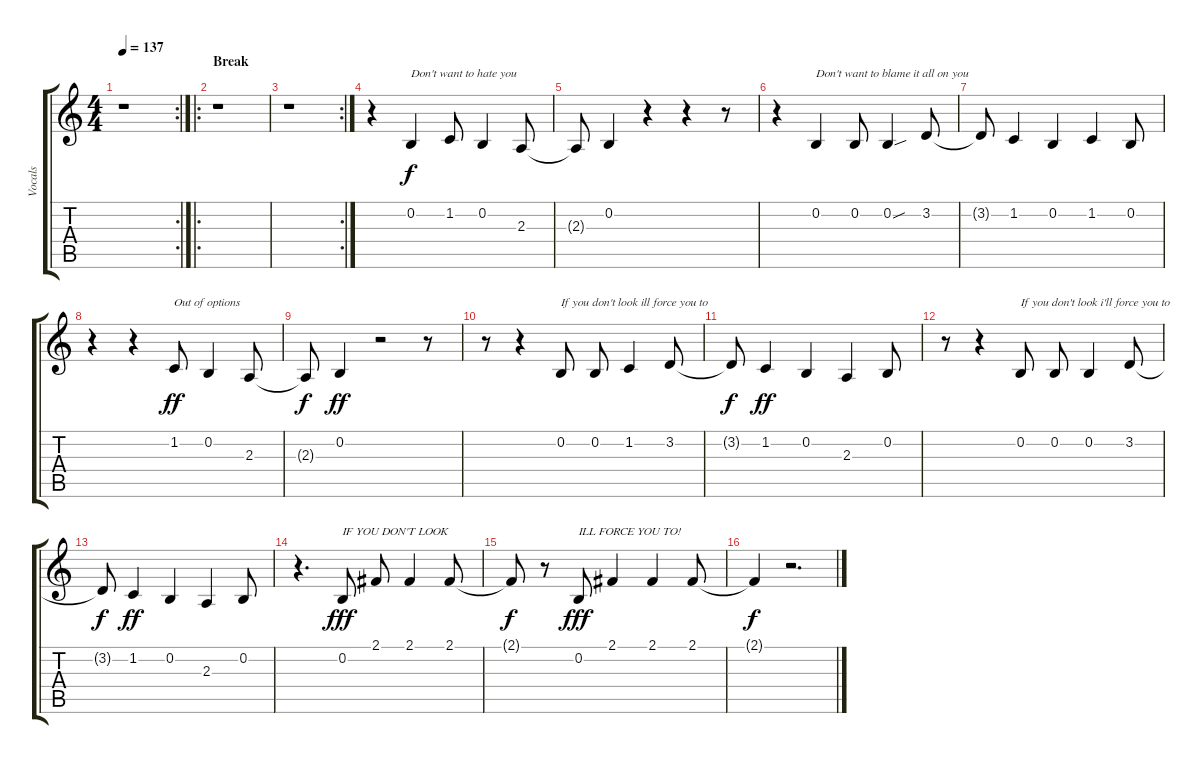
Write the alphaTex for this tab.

\track ("Vocals" "Vocals") {instrument tenorsax}
\staff {score tabs}
\tuning (E4 B3 G3 D3 A2 E2) {hide}
\rc 2
\ts (4 4)
\tempo 137
\clef g2
\ks c
r.1{dy fff} |
\ro
\section ("" "Break")
r.1 |
\rc 2
r.1 |
r.4 0.2.4{txt "Don't want to hate you" dy f} 1.2.8 0.2.4 2.3.8 |
2.3{t}.8 0.2.4 r.4 r.4 r.8 |
r.4 0.2.4{txt "Don't want to blame it all on you"} 0.2.8 0.2{sou}.4 3.2.8 |
3.2{t}.8 1.2.4 0.2.4 1.2.4 0.2.8 |
r.4 r.4 1.2.8{txt "Out of options" dy ff} 0.2.4 2.3.8 |
2.3{t}.8{dy f} 0.2.4{dy ff} r.2 r.8 |
r.8 r.4 0.2.8{txt "If you don't look ill force you to"} 0.2.8 1.2.4 3.2.8 |
3.2{t}.8{dy f} 1.2.4{dy ff} 0.2.4 2.3.4 0.2.8 |
r.8 r.4 0.2.8{txt "If you don't look i'll force you to"} 0.2.8 0.2.4 3.2.8 |
3.2{t}.8{dy f} 1.2.4{dy ff} 0.2.4 2.3.4 0.2.8 |
r.4{d} 0.2.8{txt "IF YOU DON'T LOOK" dy fff} 2.1.8 2.1.4 2.1.8 |
2.1{t}.8{dy f} r.8 0.2.8{txt "ILL FORCE YOU TO!" dy fff} 2.1.4 2.1.4 2.1.8 |
2.1{t}.4{dy f} r.2{d}
